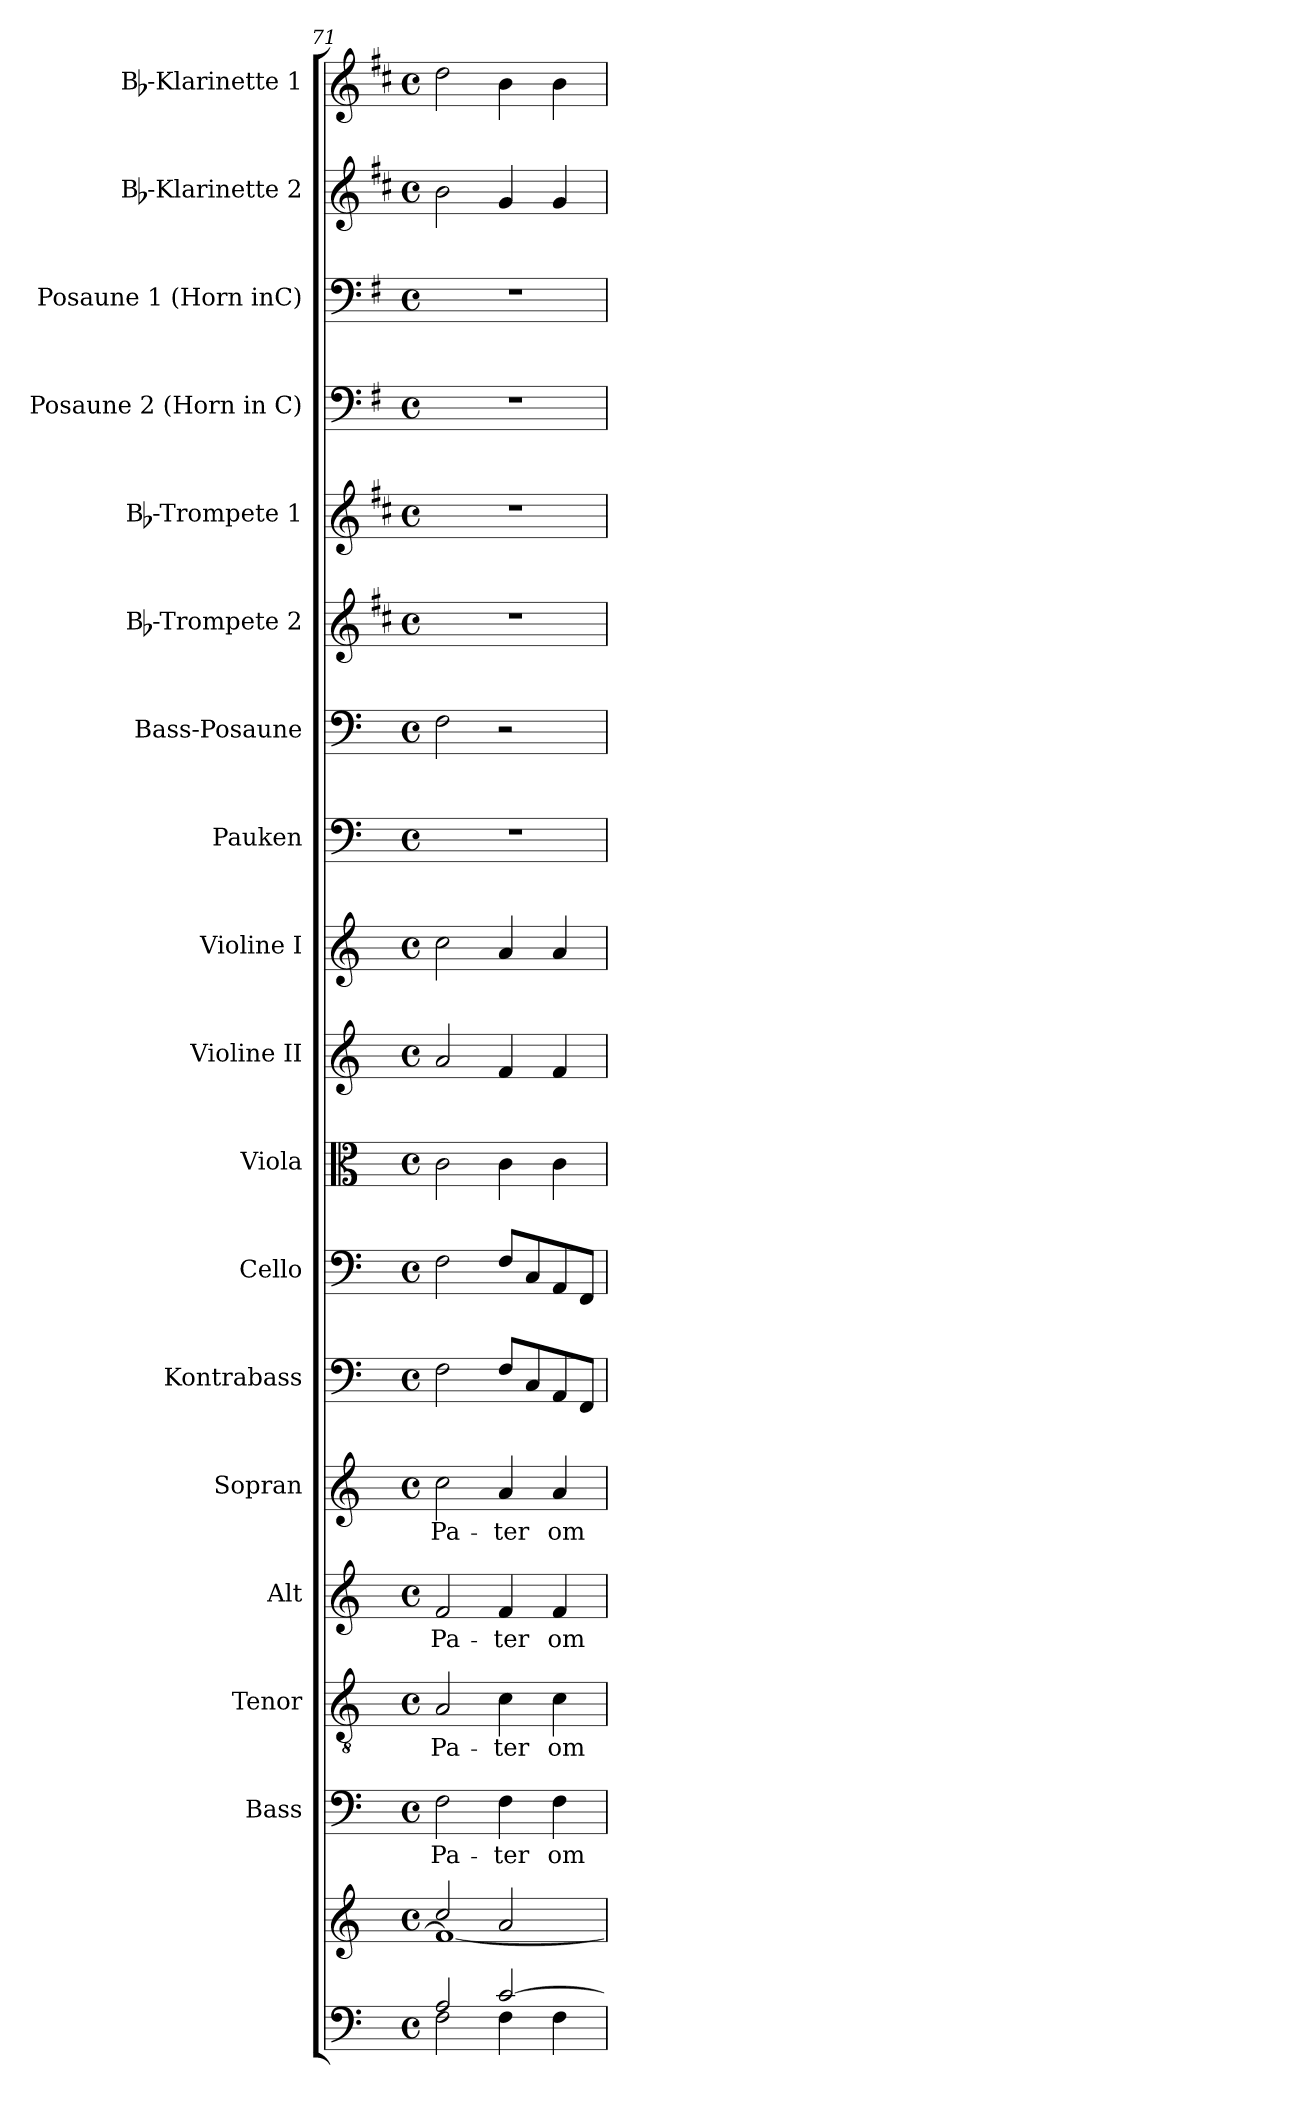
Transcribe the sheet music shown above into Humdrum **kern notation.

**kern	**kern	**kern	**text	**kern	**text	**kern	**text	**kern	**text	**kern	**kern	**kern	**kern	**kern	**kern	**kern	**kern	**kern	**kern	**kern	**kern	**kern
*part18	*part18	*part17	*part17	*part16	*part16	*part15	*part15	*part14	*part14	*part13	*part12	*part11	*part10	*part9	*part8	*part7	*part6	*part5	*part4	*part3	*part2	*part1
*staff19	*staff18	*staff17	*staff17	*staff16	*staff16	*staff15	*staff15	*staff14	*staff14	*staff13	*staff12	*staff11	*staff10	*staff9	*staff8	*staff7	*staff6	*staff5	*staff4	*staff3	*staff2	*staff1
*	*	*I"Bass	*	*I"Tenor	*	*I"Alt	*	*I"Sopran	*	*I"Kontrabass	*I"Cello	*I"Viola	*I"Violine II	*I"Violine I	*I"Pauken	*I"Bass-Posaune	*I"Bb-Trompete 2	*I"Bb-Trompete 1	*I"Posaune 2 (Horn in C)	*I"Posaune 1 (Horn inC)	*I"Bb-Klarinette 2	*I"Bb-Klarinette 1
*	*	*I'B.	*	*I'T.	*	*I'A.	*	*I'S.	*	*I'Kb.	*	*I'Vla.	*I'Vl. II	*I'Vl. I	*I'Pk.	*I'B-Pos.	*I'Bb Trp. 2	*I'Bb Trp. 1	*I'Pos. 2	*I'Pos. 1	*I'Bb Kl. 2	*I'Bb Kl. 1
*clefF4	*clefG2	*clefF4	*	*clefGv2	*	*clefG2	*	*clefG2	*	*clefF4	*clefF4	*clefC3	*clefG2	*clefG2	*clefF4	*clefF4	*clefG2	*clefG2	*clefF4	*clefF4	*clefG2	*clefG2
*	*	*	*	*	*	*	*	*	*	*ITrd7c12	*	*	*	*	*	*	*ITrd1c2	*ITrd1c2	*ITrd4c7	*ITrd4c7	*ITrd1c2	*ITrd1c2
*k[]	*k[]	*k[]	*	*k[]	*	*k[]	*	*k[]	*	*k[]	*k[]	*k[]	*k[]	*k[]	*k[]	*k[]	*k[]	*k[]	*k[]	*k[]	*k[]	*k[]
*C:	*C:	*C:	*	*C:	*	*C:	*	*C:	*	*C:	*C:	*C:	*C:	*C:	*C:	*C:	*C:	*C:	*C:	*C:	*C:	*C:
*M4/4	*M4/4	*M4/4	*	*M4/4	*	*M4/4	*	*M4/4	*	*M4/4	*M4/4	*M4/4	*M4/4	*M4/4	*M4/4	*M4/4	*M4/4	*M4/4	*M4/4	*M4/4	*M4/4	*M4/4
*met(c)	*met(c)	*met(c)	*	*met(c)	*	*met(c)	*	*met(c)	*	*met(c)	*met(c)	*met(c)	*met(c)	*met(c)	*met(c)	*met(c)	*met(c)	*met(c)	*met(c)	*met(c)	*met(c)	*met(c)
=71	=71	=71	=71	=71	=71	=71	=71	=71	=71	=71	=71	=71	=71	=71	=71	=71	=71	=71	=71	=71	=71	=71
*^	*^	*	*	*	*	*	*	*	*	*	*	*	*	*	*	*	*	*	*	*	*	*
!	!	!	!	!	!LO:LY:b	!	!LO:LY:b	!	!LO:LY:b	!	!LO:LY:b	!	!	!	!	!	!	!	!	!	!	!	!	!
2A/	2F\	2cc/	1f_	2F\	Pa-	2A/	Pa-	2f/	Pa-	2cc\	Pa-	2FF\	2F\	2c\	2a/	2cc\	1r	2F\	1r	1r	1r	1r	2a\	2cc\
!	!	!	!	!	!LO:LY:b	!	!LO:LY:b	!	!LO:LY:b	!	!LO:LY:b	!	!	!	!	!	!	!	!	!	!	!	!	!
[>2c/	4F\	2a/	.	4F\	-ter	4c\	-ter	4f/	-ter	4a/	-ter	8FF/L	8F/L	4c\	4f/	4a/	.	2r	.	.	.	.	4f/	4a\
.	.	.	.	.	.	.	.	.	.	.	.	8CC/	8C/	.	.	.	.	.	.	.	.	.	.	.
!	!	!	!	!	!LO:LY:b	!	!LO:LY:b	!	!LO:LY:b	!	!LO:LY:b	!	!	!	!	!	!	!	!	!	!	!	!	!
.	4F\	.	.	4F\	om-	4c\	om-	4f/	om-	4a/	om-	8AAA/	8AA/	4c\	4f/	4a/	.	.	.	.	.	.	4f/	4a\
.	.	.	.	.	.	.	.	.	.	.	.	8FFF/J	8FF/J	.	.	.	.	.	.	.	.	.	.	.
*v	*v	*	*	*	*	*	*	*	*	*	*	*	*	*	*	*	*	*	*	*	*	*	*	*
*	*v	*v	*	*	*	*	*	*	*	*	*	*	*	*	*	*	*	*	*	*	*	*	*
=	=	=	=	=	=	=	=	=	=	=	=	=	=	=	=	=	=	=	=	=	=	=
*-	*-	*-	*-	*-	*-	*-	*-	*-	*-	*-	*-	*-	*-	*-	*-	*-	*-	*-	*-	*-	*-	*-
